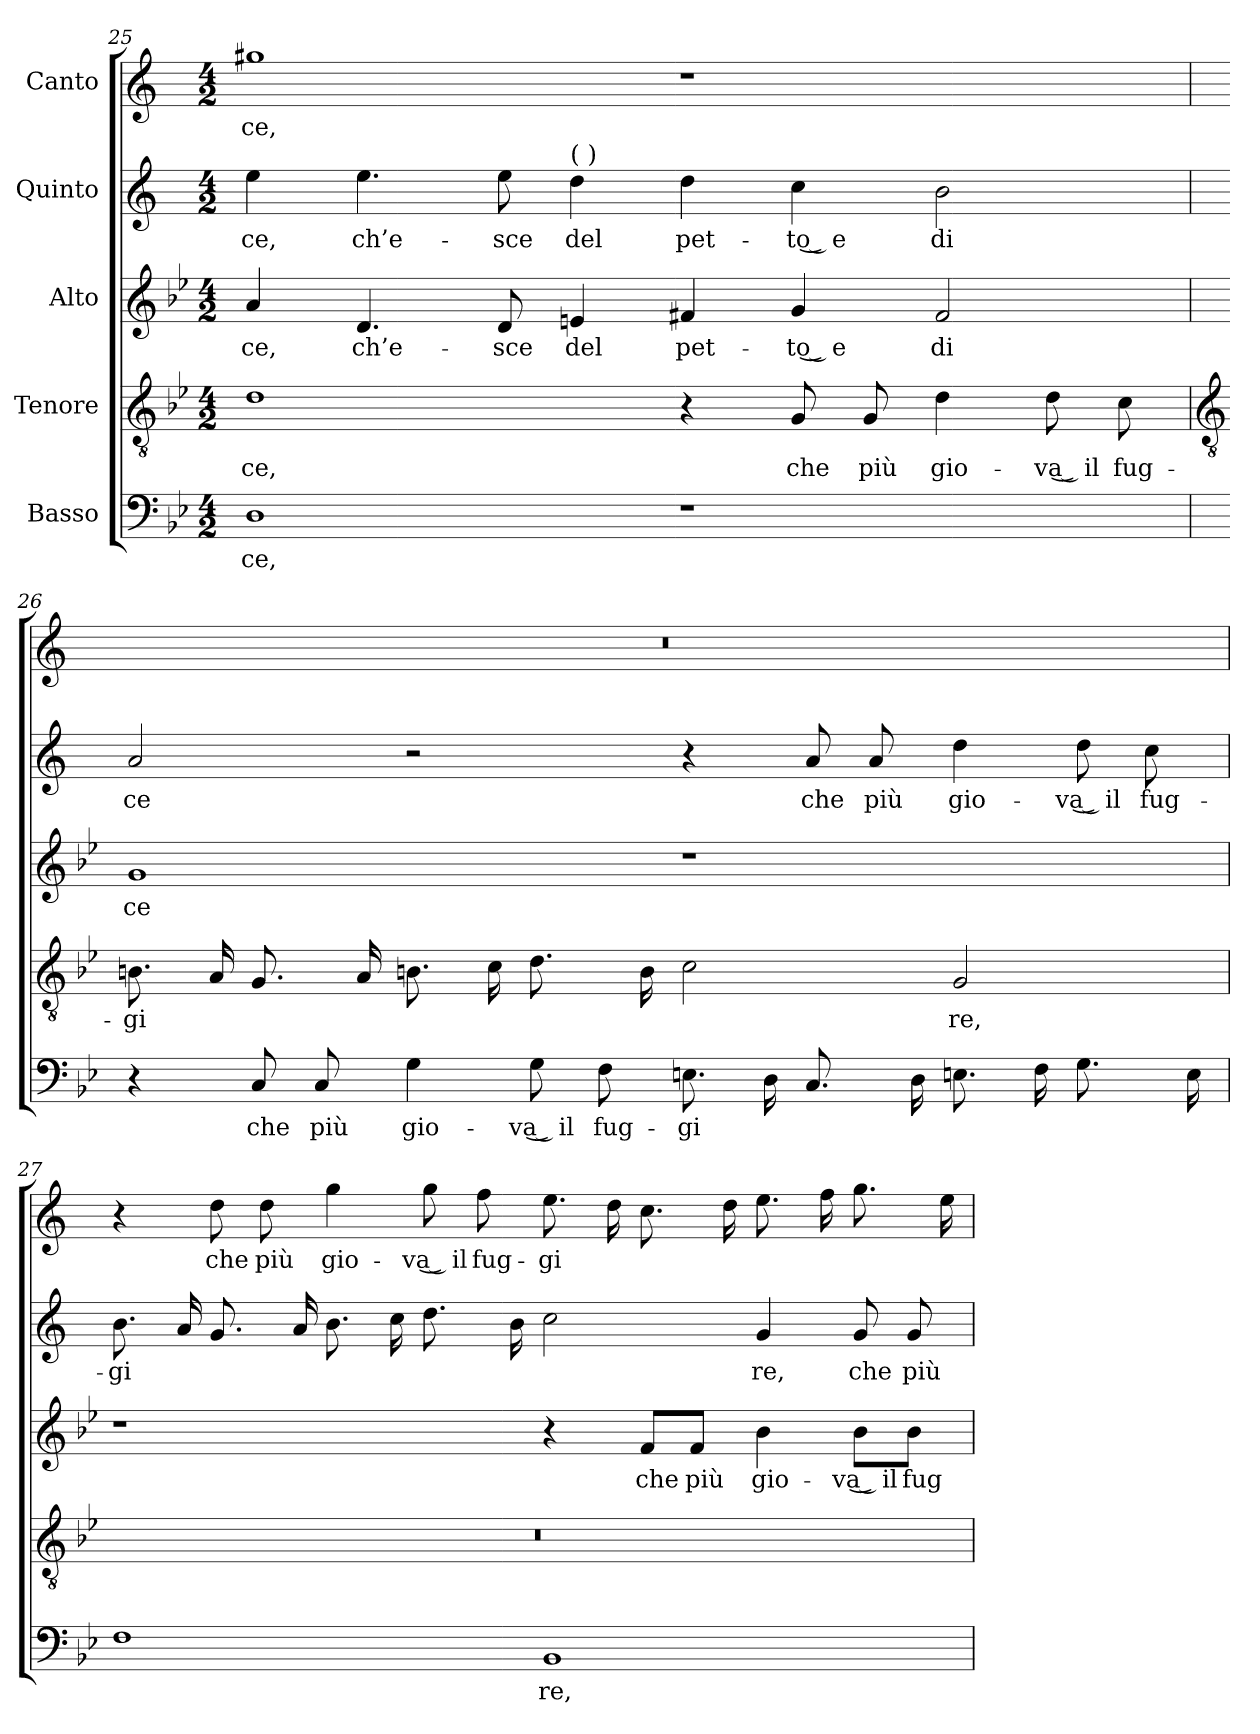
**kern	**text	**kern	**text	**kern	**text	**kern	**text	**kern	**text
*part5	*part5	*part4	*part4	*part3	*part3	*part2	*part2	*part1	*part1
*staff5	*staff5	*staff4	*staff4	*staff3	*staff3	*staff2	*staff2	*staff1	*staff1
*I"Basso	*	*I"Tenore	*	*I"Alto	*	*I"Quinto	*	*I"Canto	*
*clefF4	*	*clefGv2	*	*clefG2	*	*clefG2	*	*clefG2	*
*	*	*	*	*	*	*ITrd1c2	*	*ITrd1c2	*
*k[b-e-]	*	*k[b-e-]	*	*k[b-e-]	*	*k[b-e-]	*	*k[b-e-]	*
*B-:	*	*B-:	*	*B-:	*	*B-:	*	*B-:	*
*M4/2	*	*M4/2	*	*M4/2	*	*M4/2	*	*M4/2	*
=25	=25	=25	=25	=25	=25	=25	=25	=25	=25
!	!LO:LY:b	!	!LO:LY:b	!	!LO:LY:b	!	!LO:LY:b	!	!LO:LY:b
1D	ce,	1d	ce,	4a	ce,	4dd	ce,	1ff#X	ce,
!	!	!	!	!	!LO:LY:b	!	!LO:LY:b	!	!
.	.	.	.	4.d	ch’e-	4.dd	ch’e-	.	.
!	!	!	!	!	!LO:LY:b	!	!LO:LY:b	!	!
.	.	.	.	8d	-sce	8dd	-sce	.	.
!	!	!	!	!	!	!LO:TX:a:t=(  )	!	!	!
!	!	!	!	!	!LO:LY:b	!	!LO:LY:b	!	!
.	.	.	.	4en	del	4cc	del	.	.
!	!	!	!	!	!LO:LY:b	!	!LO:LY:b	!	!
1r	.	4r	.	4f#X	pet-	4cc	pet-	1r	.
!	!	!	!LO:LY:b	!	!LO:LY:b	!	!LO:LY:b	!	!
.	.	8G	che	4g	-to͜ e	4b-	-to͜ e	.	.
!	!	!	!LO:LY:b	!	!	!	!	!	!
.	.	8G	più	.	.	.	.	.	.
!	!	!	!LO:LY:b	!	!LO:LY:b	!	!LO:LY:b	!	!
.	.	4d	gio-	2f#	di	2a	di	.	.
!	!	!	!LO:LY:b	!	!	!	!	!	!
.	.	8d	-va͜ il	.	.	.	.	.	.
!	!	!	!LO:LY:b	!	!	!	!	!	!
.	.	8c	fug-	.	.	.	.	.	.
!!LO:LB:g=z
=26	=26	=26	=26	=26	=26	=26	=26	=26	=26
*	*	*clefGv2	*	*	*	*	*	*	*
!	!	!	!LO:LY:b	!	!LO:LY:b	!	!LO:LY:b	!	!
4r	.	8.BnL	-gi	1g	ce	2g	ce	0r	.
.	.	16AL	.	.	.	.	.	.	.
!	!LO:LY:b	!	!	!	!	!	!	!	!
8C	che	8.G	.	.	.	.	.	.	.
!	!LO:LY:b	!	!	!	!	!	!	!	!
8C	più	.	.	.	.	.	.	.	.
.	.	16AJ	.	.	.	.	.	.	.
!	!LO:LY:b	!	!	!	!	!	!	!	!
4G	gio-	8.BnL	.	.	.	2r	.	.	.
.	.	16cL	.	.	.	.	.	.	.
!	!LO:LY:b	!	!	!	!	!	!	!	!
8G	-va͜ il	8.d	.	.	.	.	.	.	.
!	!LO:LY:b	!	!	!	!	!	!	!	!
8F	fug-	.	.	.	.	.	.	.	.
.	.	16BJ	.	.	.	.	.	.	.
!	!LO:LY:b	!	!	!	!	!	!	!	!
8.EnL	-gi	2c	.	1r	.	4r	.	.	.
16DL	.	.	.	.	.	.	.	.	.
!	!	!	!	!	!	!	!LO:LY:b	!	!
8.C	.	.	.	.	.	8g	che	.	.
!	!	!	!	!	!	!	!LO:LY:b	!	!
.	.	.	.	.	.	8g	più	.	.
16DJ	.	.	.	.	.	.	.	.	.
!	!	!	!LO:LY:b	!	!	!	!LO:LY:b	!	!
8.EnL	.	2G	re,	.	.	4cc	gio-	.	.
16FL	.	.	.	.	.	.	.	.	.
!	!	!	!	!	!	!	!LO:LY:b	!	!
8.G	.	.	.	.	.	8cc	-va͜ il	.	.
!	!	!	!	!	!	!	!LO:LY:b	!	!
.	.	.	.	.	.	8b-	fug-	.	.
16EJ	.	.	.	.	.	.	.	.	.
=27	=27	=27	=27	=27	=27	=27	=27	=27	=27
!	!	!	!	!	!	!	!LO:LY:b	!	!
1F	.	0r	.	1r	.	8.aL	-gi	4r	.
.	.	.	.	.	.	16gL	.	.	.
!	!	!	!	!	!	!	!	!	!LO:LY:b
.	.	.	.	.	.	8.f	.	8cc	che
!	!	!	!	!	!	!	!	!	!LO:LY:b
.	.	.	.	.	.	.	.	8cc	più
.	.	.	.	.	.	16gJ	.	.	.
!	!	!	!	!	!	!	!	!	!LO:LY:b
.	.	.	.	.	.	8.aL	.	4ff	gio-
.	.	.	.	.	.	16b-L	.	.	.
!	!	!	!	!	!	!	!	!	!LO:LY:b
.	.	.	.	.	.	8.cc	.	8ff	-va͜ il
!	!	!	!	!	!	!	!	!	!LO:LY:b
.	.	.	.	.	.	.	.	8ee-	fug-
.	.	.	.	.	.	16aJ	.	.	.
!	!LO:LY:b	!	!	!	!	!	!	!	!LO:LY:b
1BB-	re,	.	.	4r	.	2b-	.	8.ddL	-gi
.	.	.	.	.	.	.	.	16ccL	.
!	!	!	!	!	!LO:LY:b	!	!	!	!
.	.	.	.	8f/L	che	.	.	8.b-	.
!	!	!	!	!	!LO:LY:b	!	!	!	!
.	.	.	.	8f/J	più	.	.	.	.
.	.	.	.	.	.	.	.	16ccJ	.
!	!	!	!	!	!LO:LY:b	!	!LO:LY:b	!	!
.	.	.	.	4b-	gio-	4f	re,	8.ddL	.
.	.	.	.	.	.	.	.	16ee-L	.
!	!	!	!	!	!LO:LY:b	!	!LO:LY:b	!	!
.	.	.	.	8b-\L	-va͜ il	8f	che	8.ff	.
!	!	!	!	!	!LO:LY:b	!	!LO:LY:b	!	!
.	.	.	.	8b-\J	fug-	8f	più	.	.
.	.	.	.	.	.	.	.	16ddJ	.
=	=	=	=	=	=	=	=	=	=
*-	*-	*-	*-	*-	*-	*-	*-	*-	*-
